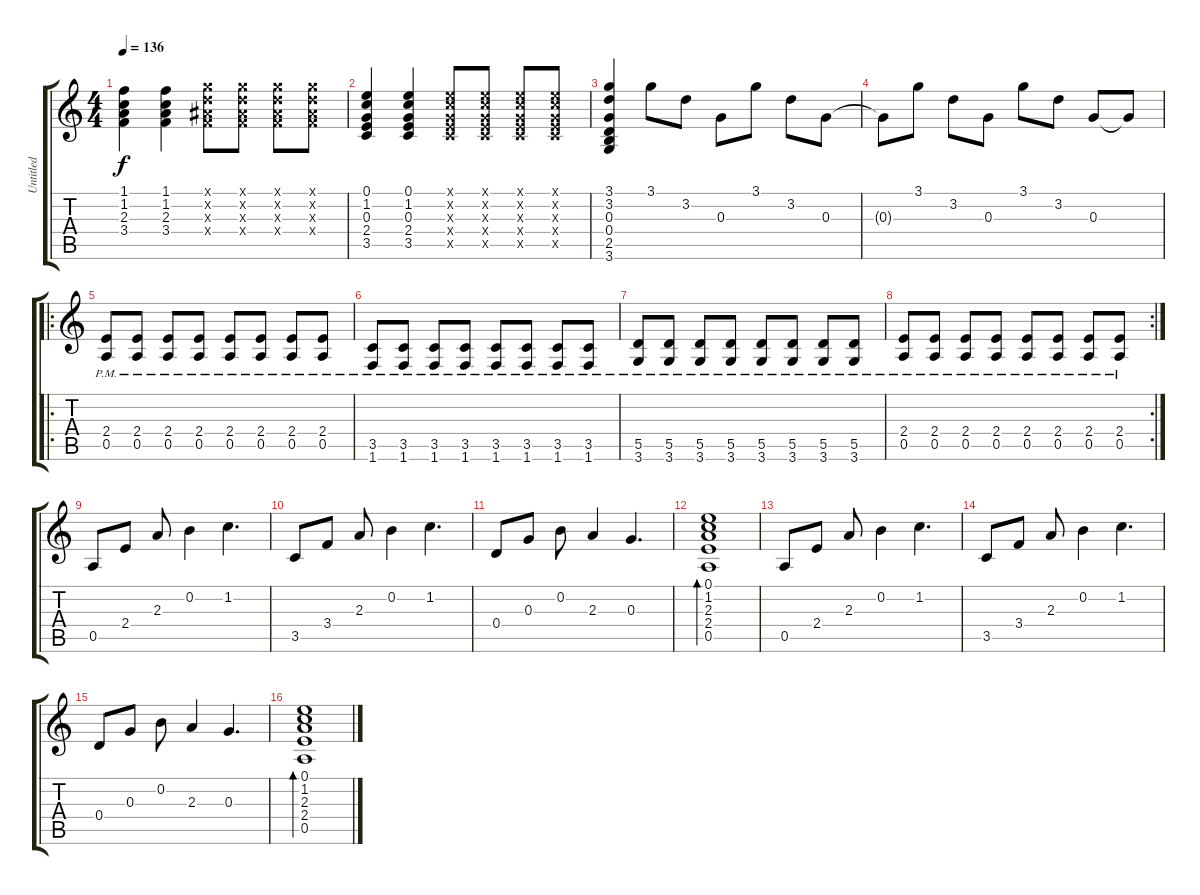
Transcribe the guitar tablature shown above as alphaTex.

\track ("Untitled" "Untitled") {instrument overdrivenguitar}
\staff {score tabs}
\tuning (E4 B3 G3 D3 A2 E2) {hide}
\ts (4 4)
\tempo 136
\clef g2
\ks c
(1.1 1.2 2.3 3.4).4{dy f} (1.1 1.2 2.3 3.4).4 (3.1{x} 3.2{x} 3.3{x} 3.4{x}).8 (3.1{x} 3.2{x} 3.3{x} 3.4{x}).8 (3.1{x} 3.2{x} 3.3{x} 3.4{x}).8 (3.1{x} 3.2{x} 3.3{x} 3.4{x}).8 |
(0.1 1.2 0.3 2.4 3.5).4 (0.1 1.2 0.3 2.4 3.5).4 (0.1{x} 1.2{x} 0.3{x} 2.4{x} 3.5{x}).8 (0.1{x} 1.2{x} 0.3{x} 2.4{x} 3.5{x}).8 (0.1{x} 1.2{x} 0.3{x} 2.4{x} 3.5{x}).8 (0.1{x} 1.2{x} 0.3{x} 2.4{x} 3.5{x}).8 |
(3.1 3.2 0.3 0.4 2.5 3.6).4 3.1.8 3.2.8 0.3.8 3.1.8 3.2.8 0.3.8 |
0.3{t}.8 3.1.8 3.2.8 0.3.8 3.1.8 3.2.8 0.3.8 0.3{t}.8 |
\ro
(2.4{pm} 0.5{pm}).8 (2.4{pm} 0.5{pm}).8 (2.4{pm} 0.5{pm}).8 (2.4{pm} 0.5{pm}).8 (2.4{pm} 0.5{pm}).8 (2.4{pm} 0.5{pm}).8 (2.4{pm} 0.5{pm}).8 (2.4{pm} 0.5{pm}).8 |
(3.5{pm} 1.6{pm}).8 (3.5{pm} 1.6{pm}).8 (3.5{pm} 1.6{pm}).8 (3.5{pm} 1.6{pm}).8 (3.5{pm} 1.6{pm}).8 (3.5{pm} 1.6{pm}).8 (3.5{pm} 1.6{pm}).8 (3.5{pm} 1.6{pm}).8 |
(5.5{pm} 3.6{pm}).8 (5.5{pm} 3.6{pm}).8 (5.5{pm} 3.6{pm}).8 (5.5{pm} 3.6{pm}).8 (5.5{pm} 3.6{pm}).8 (5.5{pm} 3.6{pm}).8 (5.5{pm} 3.6{pm}).8 (5.5{pm} 3.6{pm}).8 |
\rc 2
(2.4{pm} 0.5{pm}).8 (2.4{pm} 0.5{pm}).8 (2.4{pm} 0.5{pm}).8 (2.4{pm} 0.5{pm}).8 (2.4{pm} 0.5{pm}).8 (2.4{pm} 0.5{pm}).8 (2.4{pm} 0.5{pm}).8 (2.4{pm} 0.5{pm}).8 |
0.5.8 2.4.8 2.3.8 0.2.4 1.2.4{d} |
3.5.8 3.4.8 2.3.8 0.2.4 1.2.4{d} |
0.4.8 0.3.8 0.2.8 2.3.4 0.3.4{d} |
(0.1 1.2 2.3 2.4 0.5).1{bd 30} |
0.5.8 2.4.8 2.3.8 0.2.4 1.2.4{d} |
3.5.8 3.4.8 2.3.8 0.2.4 1.2.4{d} |
0.4.8 0.3.8 0.2.8 2.3.4 0.3.4{d} |
(0.1 1.2 2.3 2.4 0.5).1{bd 30}
